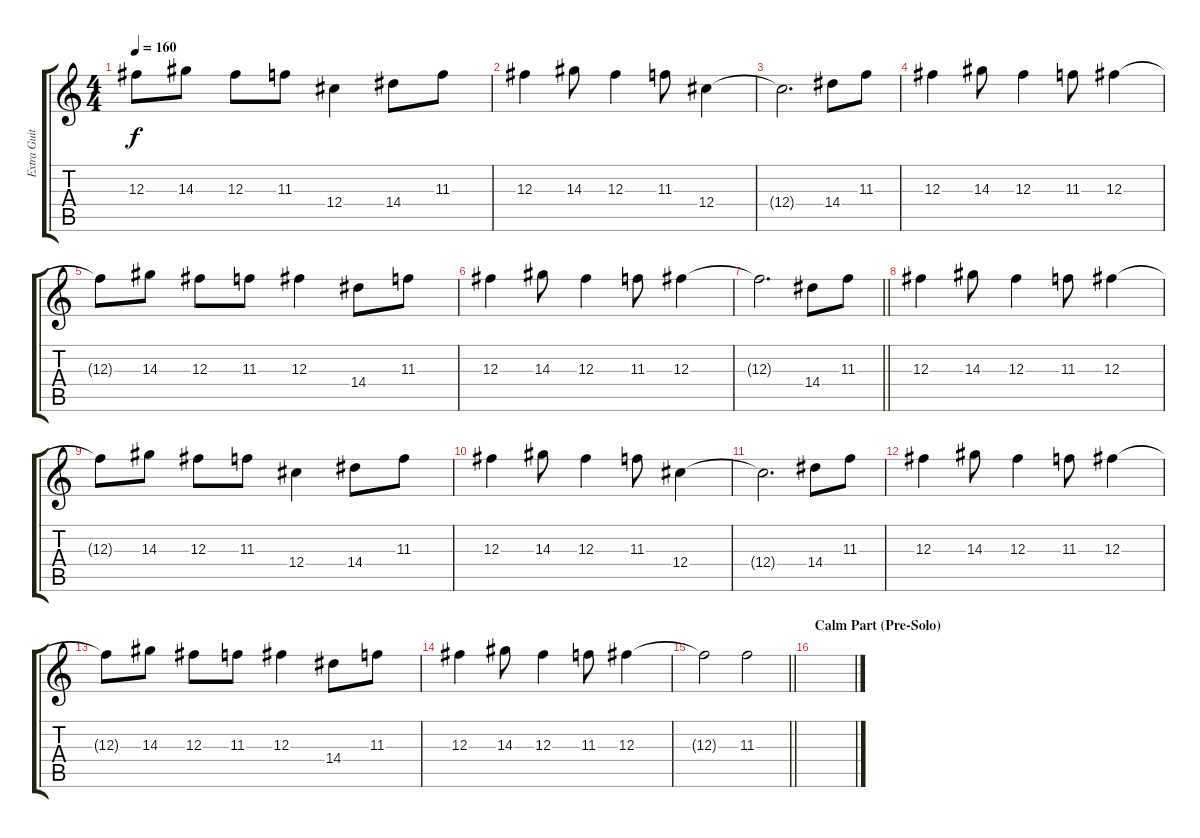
\track ("Extra Guitar" "Extra Guit") {instrument distortionguitar}
\staff {score tabs}
\tuning (Eb4 Bb3 Gb3 Db3 Ab2 Eb2) {hide}
\ts (4 4)
\tempo 160
\clef g2
\ks c
12.3{t}.8{dy f} 14.3.8 12.3.8 11.3.8 12.4.4 14.4.8 11.3.8 |
12.3.4 14.3.8 12.3.4 11.3.8 12.4.4 |
12.4{t}.2{d} 14.4.8 11.3.8 |
12.3.4 14.3.8 12.3.4 11.3.8 12.3.4 |
12.3{t}.8 14.3.8 12.3.8 11.3.8 12.3.4 14.4.8 11.3.8 |
12.3.4 14.3.8 12.3.4 11.3.8 12.3.4 |
\barLineRight lightlight
12.3{t}.2{d} 14.4.8 11.3.8 |
12.3.4 14.3.8 12.3.4 11.3.8 12.3.4 |
12.3{t}.8 14.3.8 12.3.8 11.3.8 12.4.4 14.4.8 11.3.8 |
12.3.4 14.3.8 12.3.4 11.3.8 12.4.4 |
12.4{t}.2{d} 14.4.8 11.3.8 |
12.3.4 14.3.8 12.3.4 11.3.8 12.3.4 |
12.3{t}.8 14.3.8 12.3.8 11.3.8 12.3.4 14.4.8 11.3.8 |
12.3.4 14.3.8 12.3.4 11.3.8 12.3.4 |
\barLineRight lightlight
12.3{t}.2 11.3.2 |
\section ("" "Calm Part (Pre-Solo)")
